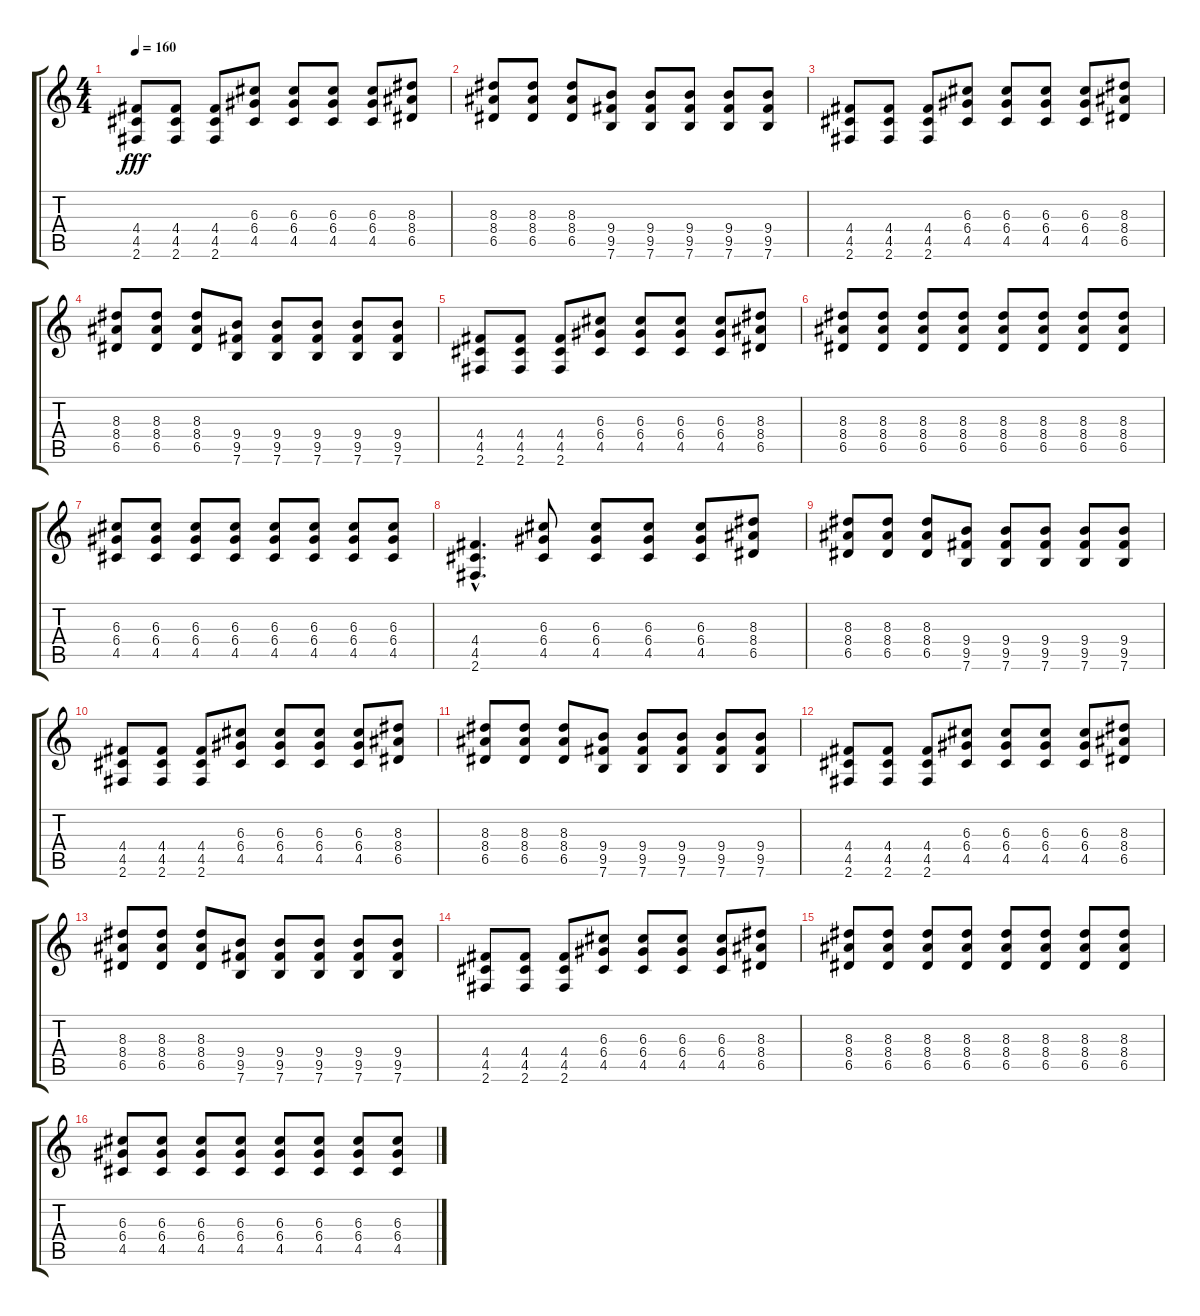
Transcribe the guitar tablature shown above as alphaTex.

\track "" {instrument overdrivenguitar}
\staff {score tabs}
\tuning (E4 B3 G3 D3 A2 E2) {hide}
\ts (4 4)
\tempo 160
\clef g2
\ks c
(4.4 4.5 2.6).8{dy fff} (4.4 4.5 2.6).8 (4.4 4.5 2.6).8 (6.3 6.4 4.5).8 (6.3 6.4 4.5).8 (6.3 6.4 4.5).8 (6.3 6.4 4.5).8 (8.3 8.4 6.5).8 |
(8.3 8.4 6.5).8 (8.3 8.4 6.5).8 (8.3 8.4 6.5).8 (9.4 9.5 7.6).8 (9.4 9.5 7.6).8 (9.4 9.5 7.6).8 (9.4 9.5 7.6).8 (9.4 9.5 7.6).8 |
(4.4 4.5 2.6).8 (4.4 4.5 2.6).8 (4.4 4.5 2.6).8 (6.3 6.4 4.5).8 (6.3 6.4 4.5).8 (6.3 6.4 4.5).8 (6.3 6.4 4.5).8 (8.3 8.4 6.5).8 |
(8.3 8.4 6.5).8 (8.3 8.4 6.5).8 (8.3 8.4 6.5).8 (9.4 9.5 7.6).8 (9.4 9.5 7.6).8 (9.4 9.5 7.6).8 (9.4 9.5 7.6).8 (9.4 9.5 7.6).8 |
(4.4 4.5 2.6).8 (4.4 4.5 2.6).8 (4.4 4.5 2.6).8 (6.3 6.4 4.5).8 (6.3 6.4 4.5).8 (6.3 6.4 4.5).8 (6.3 6.4 4.5).8 (8.3 8.4 6.5).8 |
(8.3 8.4 6.5).8 (8.3 8.4 6.5).8 (8.3 8.4 6.5).8 (8.3 8.4 6.5).8 (8.3 8.4 6.5).8 (8.3 8.4 6.5).8 (8.3 8.4 6.5).8 (8.3 8.4 6.5).8 |
(6.3 6.4 4.5).8 (6.3 6.4 4.5).8 (6.3 6.4 4.5).8 (6.3 6.4 4.5).8 (6.3 6.4 4.5).8 (6.3 6.4 4.5).8 (6.3 6.4 4.5).8 (6.3 6.4 4.5).8 |
(4.4{hac} 4.5{hac} 2.6{hac}).4{d} (6.3 6.4 4.5).8 (6.3 6.4 4.5).8 (6.3 6.4 4.5).8 (6.3 6.4 4.5).8 (8.3 8.4 6.5).8 |
(8.3 8.4 6.5).8 (8.3 8.4 6.5).8 (8.3 8.4 6.5).8 (9.4 9.5 7.6).8 (9.4 9.5 7.6).8 (9.4 9.5 7.6).8 (9.4 9.5 7.6).8 (9.4 9.5 7.6).8 |
(4.4 4.5 2.6).8 (4.4 4.5 2.6).8 (4.4 4.5 2.6).8 (6.3 6.4 4.5).8 (6.3 6.4 4.5).8 (6.3 6.4 4.5).8 (6.3 6.4 4.5).8 (8.3 8.4 6.5).8 |
(8.3 8.4 6.5).8 (8.3 8.4 6.5).8 (8.3 8.4 6.5).8 (9.4 9.5 7.6).8 (9.4 9.5 7.6).8 (9.4 9.5 7.6).8 (9.4 9.5 7.6).8 (9.4 9.5 7.6).8 |
(4.4 4.5 2.6).8 (4.4 4.5 2.6).8 (4.4 4.5 2.6).8 (6.3 6.4 4.5).8 (6.3 6.4 4.5).8 (6.3 6.4 4.5).8 (6.3 6.4 4.5).8 (8.3 8.4 6.5).8 |
(8.3 8.4 6.5).8 (8.3 8.4 6.5).8 (8.3 8.4 6.5).8 (9.4 9.5 7.6).8 (9.4 9.5 7.6).8 (9.4 9.5 7.6).8 (9.4 9.5 7.6).8 (9.4 9.5 7.6).8 |
(4.4 4.5 2.6).8 (4.4 4.5 2.6).8 (4.4 4.5 2.6).8 (6.3 6.4 4.5).8 (6.3 6.4 4.5).8 (6.3 6.4 4.5).8 (6.3 6.4 4.5).8 (8.3 8.4 6.5).8 |
(8.3 8.4 6.5).8 (8.3 8.4 6.5).8 (8.3 8.4 6.5).8 (8.3 8.4 6.5).8 (8.3 8.4 6.5).8 (8.3 8.4 6.5).8 (8.3 8.4 6.5).8 (8.3 8.4 6.5).8 |
(6.3 6.4 4.5).8 (6.3 6.4 4.5).8 (6.3 6.4 4.5).8 (6.3 6.4 4.5).8 (6.3 6.4 4.5).8 (6.3 6.4 4.5).8 (6.3 6.4 4.5).8 (6.3 6.4 4.5).8
